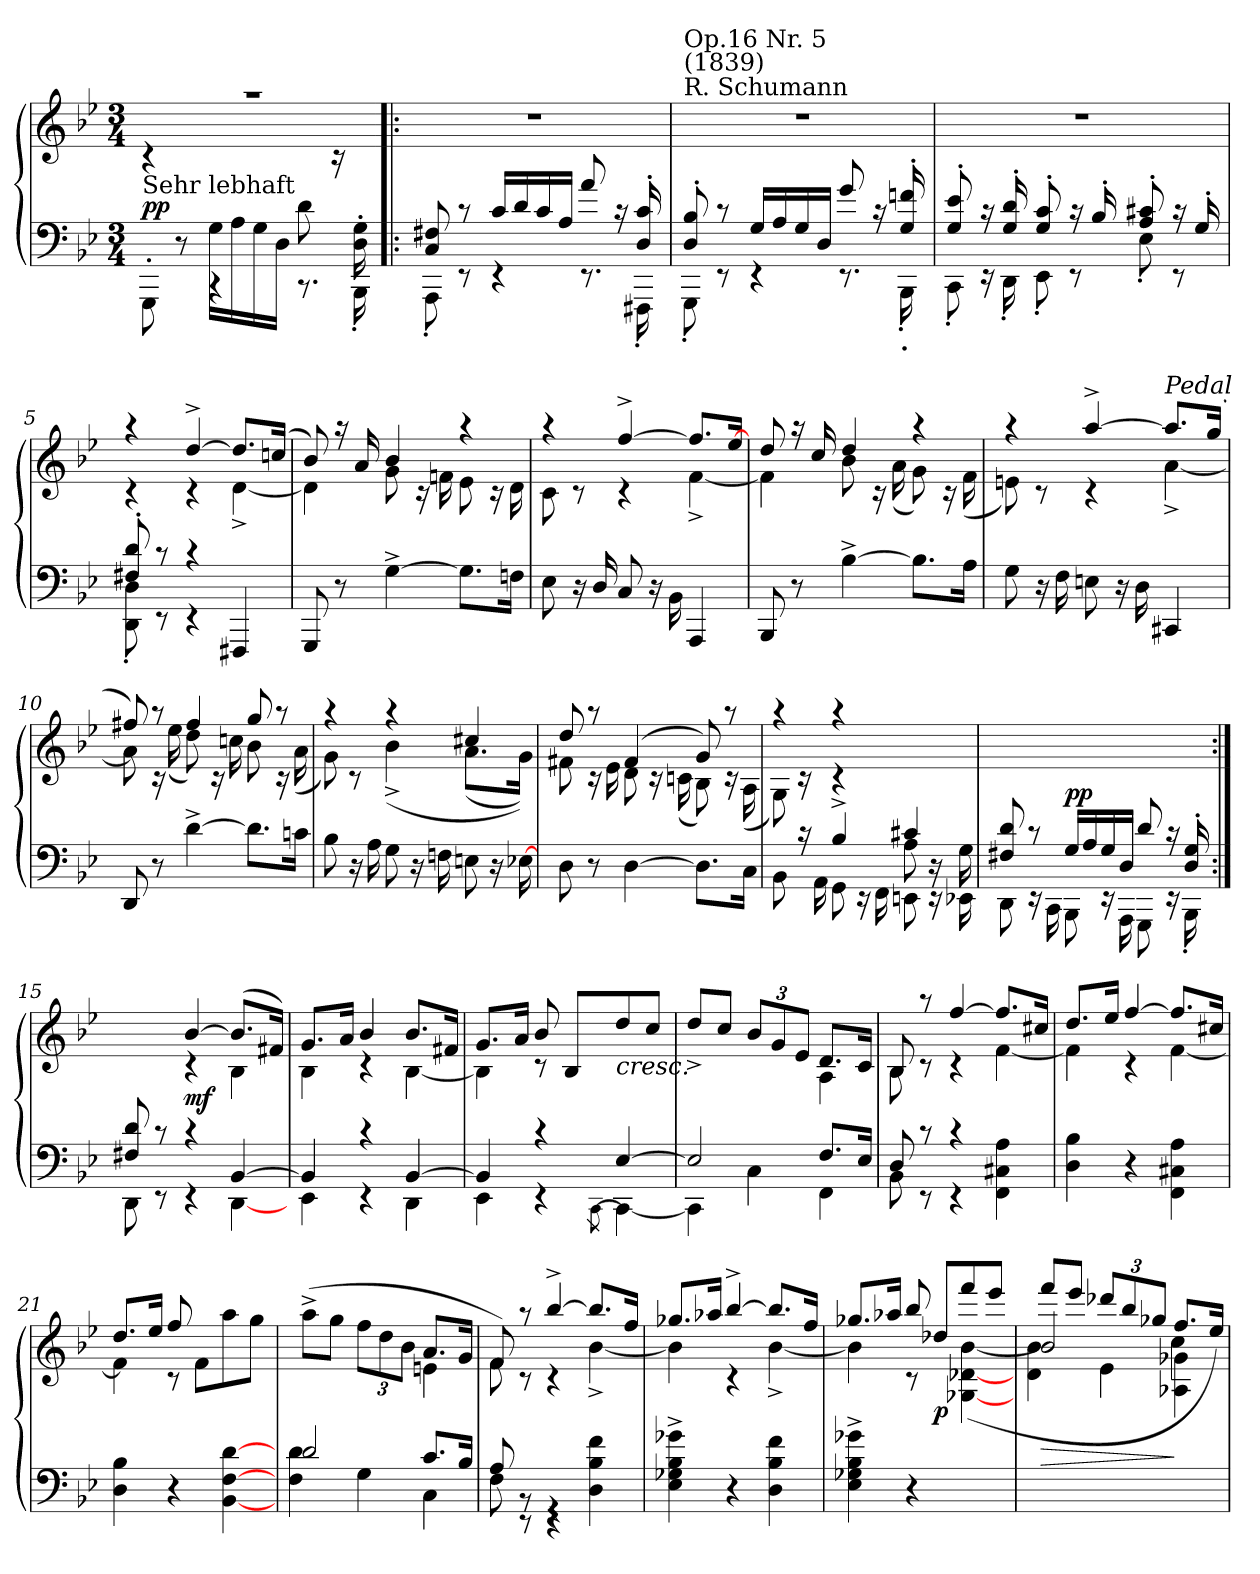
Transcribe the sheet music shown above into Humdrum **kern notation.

**kern	**kern	**dynam
*part1	*part1	*part1
*staff2	*staff1	*staff1/2
*clefF4	*clefG2	*
*k[b-e-]	*k[b-e-]	*
*B-:	*B-:	*
*M3/4	*M3/4	*
=1	=1	=1
*^	*^	*
!LO:TX:a:t=Sehr lebhaft	!	!	!	!
!	!	!	!	!LO:DY:a=2
4ryy	8GGG'<\	2.raa	4rc	pp
.	8r	.	.	.
16G\LL	4r	.	4.ryy	.
16A\	.	.	.	.
16G\	.	.	.	.
16D\JJ	.	.	.	.
8d\	8.r	.	.	.
16ryy	.	.	16rc	.
16D\'< 16G\'<	16BBB-'<\	.	16ryy	.
=2!|:	=2!|:	=2!|:	=2!|:	=2!|:
!	!	!LO:TX:a:t=KREISLERIANA	!	!
!	!	!LO:TX:a:t=Fantasie Nr. 5	!	!
*	*	*v	*v	*
8C/ 8F#X/	8AAA'<\	2.r	.
8rc	8rEE	.	.
16c/LL	4rEE	.	.
16d/	.	.	.
16c/	.	.	.
16A/JJ	.	.	.
8a/	8.rEE	.	.
16rc	.	.	.
16D/'> 16c/'>	16FFF#X'<\	.	.
=3	=3	=3	=3
!	!	!LO:TX:a:t=R. Schumann	!
!	!	!LO:TX:a:t=Op.16 Nr. 5\n(1839)	!
8D/'> 8B-/'>	8GGG'<\	2.r	.
8rc	8rEE	.	.
16G/LL	4rEE	.	.
16A/	.	.	.
16G/	.	.	.
16D/JJ	.	.	.
8g/	8.rEE	.	.
16rc	.	.	.
!LO:TX:b:B:t=.	!	!	!
16G/'> 16fni/'>	16BBB-'<\	.	.
!!LO:LB:g=z
=4	=4	=4	=4
*	*	*^	*
8G/'> 8e-/'>	8CC'<\	2.r	2ryy	.
16rc	16rEE	.	.	.
16G/'> 16d/'>	16DD'<\	.	.	.
8G/'> 8c/'>	8EE-'<\	.	.	.
16rc	8rEE	.	.	.
16B-'>/	.	.	.	.
8A/'> 8c#X/'>	8E-'<\	.	4ryy	.
16rc	8rEE	.	.	.
16G'>/	.	.	.	.
=5	=5	=5	=5	=5
8F#X/'> 8d/'>	8DD\'< 8D\'<	4raa	4rc	.
8rc	8rEE	.	.	.
4rc	4rEE	[>4dd^>/	4rc	.
(>4FFF#X/	4ryy	8.dd/L]	[<4d^<\	.
.	.	(>16ccni/Jk	.	.
=6	=6	=6	=6	=6
8GGG/	2ryy	8b-/)	4d\]	.
8r	.	16raa	.	.
.	.	16a/	.	.
[4G^>\	.	4b-/	8g\	.
.	.	.	16rc	.
.	.	.	16fni\	.
8.G\L]	4ryy	4raa	8e-\)	.
.	.	.	16rc	.
16Fni\Jk	.	.	16d\	.
=7	=7	=7	=7	=7
8E-\	2ryy	4raa	8c\	.
16r	.	.	8rc	.
16D/	.	.	.	.
8C/	.	[>4ff^>/	4rc	.
16r	.	.	.	.
16BB-\	.	.	.	.
4AAA/	4ryy	8.ff/L]	[<4f^<\	.
.	.	[>16ee-/Jk	.	.
*v	*v	*	*	*
!!LO:LB:g=z	!!
=8	=8	=8	=8
8BBB-/	8dd/	4f\]	.
8r	16raa	.	.
.	16cc/	.	.
[4B-^>\	4dd/	8b-\	.
.	.	16rc	.
.	.	(>16a\	.
8.B-\L]	4raa	8g\)	.
.	.	16rc	.
16A\Jk	.	(>16f\	.
=9	=9	=9	=9
8G\	4raa	8en\)	.
16r	.	8rc	.
16F\	.	.	.
8En\	[>4aa^>/	4rc	.
16r	.	.	.
16D\	.	.	.
!	!LO:TX:a:i:t=Pedal	!	!
4CC#X/	8.aa/L]	[<4a^<\	.
.	(>16gg/Jk	.	.
=10	=10	=10	=10
8DD/	8ff#X/)	8a\]	.
8r	8raa	16rc	.
.	.	(<16ee-i\	.
[4d^>\	4ff#/	8dd\)	.
.	.	16rc	.
.	.	16ccni\	.
8.d\L]	8gg/	8b-\	.
.	8raa	16rc	.
16cni\Jk	.	(<16a\	.
=11	=11	=11	=11
8B-\	4raa	8g\)	.
16r	.	8rc	.
16A\	.	.	.
8G\	4raa	(<4b-^<\	.
16r	.	.	.
16Fni\	.	.	.
8En\	4cc#X/	(>8.a\L	.
16r	.	.	.
[16E-X\	.	16g\Jk))	.
!!LO:LB:g=z	!!
=12	=12	=12	=12
*^	*	*	*
*	*^	*	*	*
8D\	2ryy	2ryy	8dd/	8f#X\	.
8r	.	.	8raa	16rc	.
.	.	.	.	16e-\	.
[4D\	.	.	(>4f#/	8d\	.
.	.	.	.	16rc	.
.	.	.	.	(<16cni\	.
8.D\L]	4ryy	4ryy	8g/)	8B-\)	.
.	.	.	8raa	16rc	.
16C\Jk	.	.	.	(<16A\	.
=13	=13	=13	=13	=13	=13
8BB-\	8ryy	4ryy	4raa	8G\)	.
16rc	16ryy	.	.	16rc	.
16ryy	16AA\	.	.	16ryy	.
4ryy	8GG\	4B-^>/	4raa	4rc	.
.	16rEE	.	.	.	.
.	16FF\	.	.	.	.
4c#X/	8EEn\	8A\	4ryy	4ryy	.
.	16rEE	16r	.	.	.
.	16EE-X\	16G\	.	.	.
=14	=14	=14	=14	=14	=14
8F#X/ 8d/	8DD\	2ryy	2ryy	2ryy	.
8rc	16rEE	.	.	.	.
.	16CC\	.	.	.	.
!	!	!	!	!	!LO:DY:a=2
16G/LL	8BBB-\	.	.	.	pp
16A/	.	.	.	.	.
16G/	16rEE	.	.	.	.
16D/JJ	16AAA\	.	.	.	.
8d/	8GGG\	4ryy	4ryy	4ryy	.
16rc	16rEE	.	.	.	.
16D/'> 16G/'>	16BBB-'<\	.	.	.	.
=15:|!	=15:|!	=15:|!	=15:|!	=15:|!	=15:|!
8F#X/ 8d/	8DD\	2ryy	4ryy	4ryy	.
8rc	8rEE	.	.	.	.
!	!	!	!	!	!LO:DY:b
4rc	4rEE	.	[>4b-/	4rc	mf
[>4BB-/	[<4DD\	4ryy	(>8.b-/L]	4B-\	.
.	.	.	16f#X/Jk)	.	.
*	*v	*v	*	*	*
!!LO:LB:g=z	!!
=16	=16	=16	=16	=16
4BB-/]	4EE-\	8.g/L	4B-\	.
.	.	16a/Jk	.	.
4rc	4rEE	4b-/	4rc	.
[>4BB-/	4DD\	8.b-/L	[<4B-\	.
.	.	16f#X/Jk	.	.
=17	=17	=17	=17	=17
4BB-/]	4EE-\	8.g/L	4B-\]	.
.	.	16a/Jk	.	.
4rc	4rEE	8b-/	8rc	.
.	.	8B-/L	8ryy	[
.	[<8qCC\	.	.	.
!	!	!	!	!LO:HP:b
[>4E-/	4CC\_	8dd/	4ryy	<
.	.	8cc/J	.	.
=18	=18	=18	=18	=18
2E-/]	4CC\]	8dd^>/L	2ryy	.
.	.	8cc/J	.	.
*	*	*Xbrackettup	*	*
.	4C\	12b-/L	.	.
.	.	12g/	.	.
.	.	12e-/J	.	.
8.F/L	4FF\	8.d/L	4A\	.
16E-/Jk	.	16c/Jk	.	.
=19	=19	=19	=19	=19
8D/	8BB-\	8B-/	8B-\	.
8rc	8rEE	8raa	8rc	.
4rc	4rEE	[>4ff/	4rc	.
4FF\ 4C#X\ 4A\	4ryy	8.ff/L]	[<4f\	.
.	.	16cc#X/Jk	.	.
=20	=20	=20	=20	=20
4D\ 4B-\	2ryy	8.dd/L	4f\]	.
.	.	16ee-/Jk	.	.
4r	.	[>4ff/	4rc	.
4FF\ 4C#X\ 4A\	4ryy	8.ff/L]	[<4f\	.
.	.	16cc#X/Jk	.	.
!!LO:LB:g=z	!!
=21	=21	=21	=21	=21
4D\ 4B-\	2ryy	8.dd/L	4f\]	.
.	.	16ee-/Jk	.	.
4r	.	8ff/	8rc	.
.	.	8f\L	8ryy	.
[4BB-\ [4F\ [4d\	4ryy	8aa\	4ryy	.
.	.	8gg\J	.	.
!!LO:PB:g=z	!!
=22	=22	=22	=22	=22
*	*^	*	*	*
2ryy	2d/	4F\ 4d\	(>8aa^<\L	2ryy	.
.	.	.	8gg\J	.	.
.	.	4G\	12ff\L	.	.
.	.	.	12dd\	.	.
.	.	.	12b-\J	.	.
4ryy	8.c/L	4C\	8.a/L	4en\	.
.	16B-/Jk	.	16g/Jk	.	.
=23	=23	=23	=23	=23	=23
2ryy	8A/	8F\	8f/)	8f\	.
.	8rEE	8r	8raa	8rc	.
.	4rEE	4r	[>4bb-^>/	4rc	.
4ryy	4D\ 4B-\ 4f\	4ryy	8.bb-/L]	[<4b-^<\	.
.	.	.	16ff/Jk	.	.
=24	=24	=24	=24	=24	=24
2ryy	4E-\^> 4G-X\^> 4B-\^> 4g-X\^>	2ryy	8.gg-X/L	4b-\]	.
.	.	.	16aa-X/Jk	.	.
.	4r	.	[>4bb-^>/	4rc	.
4ryy	4D\ 4B-\ 4f\	4ryy	8.bb-/L]	[<4b-^<\	.
.	.	.	16ff/Jk	.	.
=25	=25	=25	=25	=25	=25
2ryy	4E-\^> 4G-X\^> 4B-\^> 4g-X\^>	2ryy	8.gg-X/L	4b-\]	.
.	.	.	16aa-X/Jk	.	.
.	4r	.	8bb-/	8rc	.
!	!	!	!	!	!LO:DY:b
.	.	.	8dd-X/L	8ryy	p
4ryy	4ryy	4ryy	8fff/	(<[<4G-X\ [<4d-X\ [<4b-\	.
.	.	.	8eee-/J	.	.
*	*v	*v	*	*	*
*	*	*v	*v	*
!!LO:LB:g=z
=26	=26	=26	=26
!	!	!	!LO:HP:b
*	*	*^	*
*	*	*	*^	*
2ryy	2ryy	8fff/L	2b-/]	4d\ 4b-\	>
.	.	8eee-/J	.	.	.
.	.	12ddd-X/L	.	4e-\	.
.	.	12bb-/	.	.	.
.	.	12gg-X/J	.	.	.
4ryy	4ryy	8.ff/L	4A-X\ 4g-X\	4cc\	]
.	.	16ee-/Jk)	.	.	.
*v	*v	*	*	*	*
*	*v	*v	*v	*
=	=	=
*-	*-	*-
